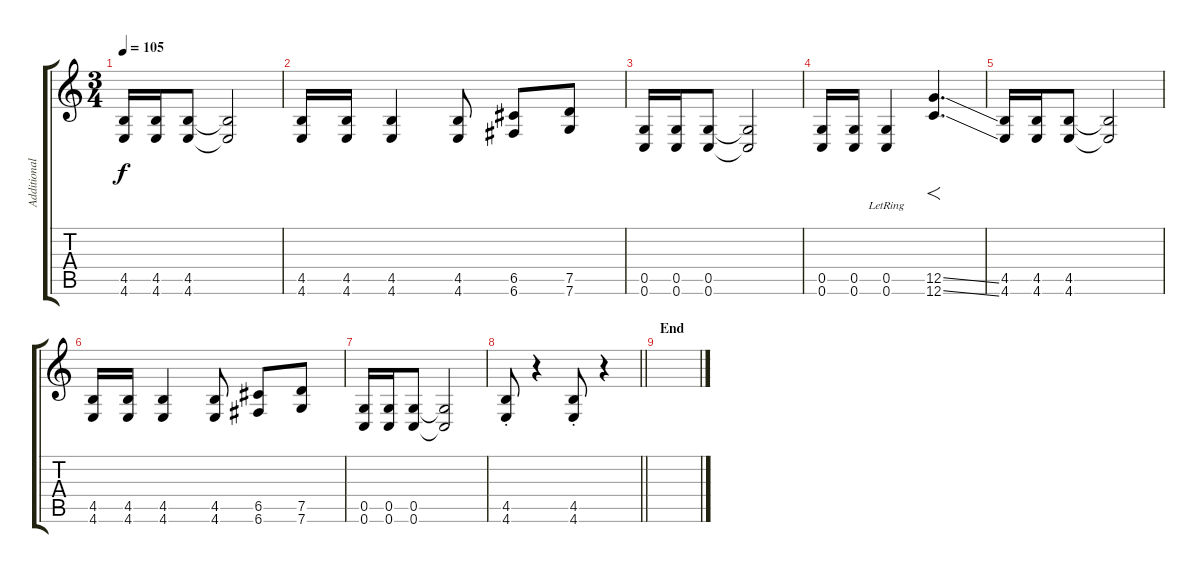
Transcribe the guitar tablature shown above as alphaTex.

\track ("Additional Guitar" "Additional") {instrument distortionguitar bank 255}
\staff {score tabs}
\tuning (D4 A3 F3 C3 G2 C2) {hide}
\ts (3 4)
\tempo 105
\clef g2
\ks c
(4.5 4.6).16{dy f} (4.5 4.6).16 (4.5 4.6).8 (4.5{t} 4.6{t}).2 |
(4.5 4.6).16 (4.5 4.6).16 (4.5 4.6).4 (4.5 4.6).8 (6.5 6.6).8 (7.5 7.6).8 |
(0.5 0.6).16 (0.5 0.6).16 (0.5 0.6).8 (0.5{t} 0.6{t}).2 |
(0.5 0.6).16 (0.5 0.6).16 (0.5{lr} 0.6{lr}).4 (12.5{ss} 12.6{ss}).4{f d} |
(4.5 4.6).16 (4.5 4.6).16 (4.5 4.6).8 (4.5{t} 4.6{t}).2 |
(4.5 4.6).16 (4.5 4.6).16 (4.5 4.6).4 (4.5 4.6).8 (6.5 6.6).8 (7.5 7.6).8 |
(0.5 0.6).16 (0.5 0.6).16 (0.5 0.6).8 (0.5{t} 0.6{t}).2 |
\barLineRight lightlight
(4.5{st} 4.6{st}).8 r.4 (4.5{st} 4.6{st}).8 r.4 |
\section ("" "End")
